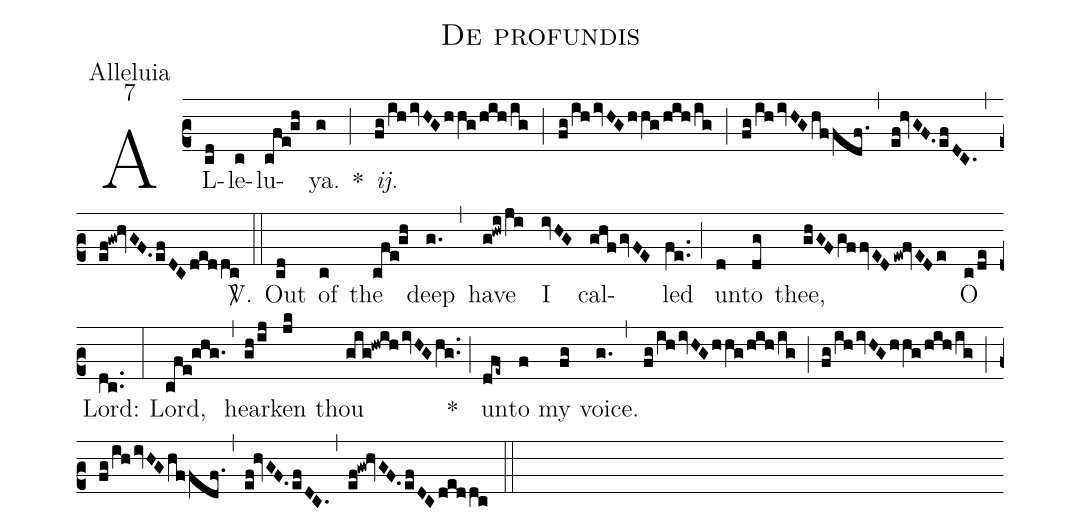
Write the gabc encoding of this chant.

name:De profundis;
office-part:Alleluia;
mode:7;
%%
(c2) AL(cd)le(c)lu(cfe!gh)ya.(g) *(;) <i>ij.</i>(fg/ih/ivHG/hhg/hih/ig) (;) (fg/ih/ivHG/hhg/hih/ig) (;) (fg/ih/ivHG/hffdf.1) (,) (ef!hvGF.0/efDC.) (,) (ef!gw!hvGF.0efDC/deddc) <sp>V/</sp>.(::) Out(cd) of(c) the(cfe!gh) deep(g.) (,) have(g!hwi/ji) I(ivHG) cal(ghf/gvFE)led(fe..) (;) un(d)to(dg) thee,(ghGF/gffvED/ew!fvEDe) O(c/de) Lord:(dc..) (:) Lord,(cfe!ghg.) (,) hear(gh/ij)ken(jk) thou(gig!hwih/ivHG/hg..) *(;) un(dfe~)to(f) my(fg) voice.(g.) (,) (fg/ih/ivHG/hhg/hih/ig) (;) (fg/ih/ivHG/hhg/hih/ig) (;) (fg/ih/ivHG/hffdf.1) (,) (ef!hvGF.0efDC.0) (,) (ef!gw!hvGF.0efDC/deddc) (::)
